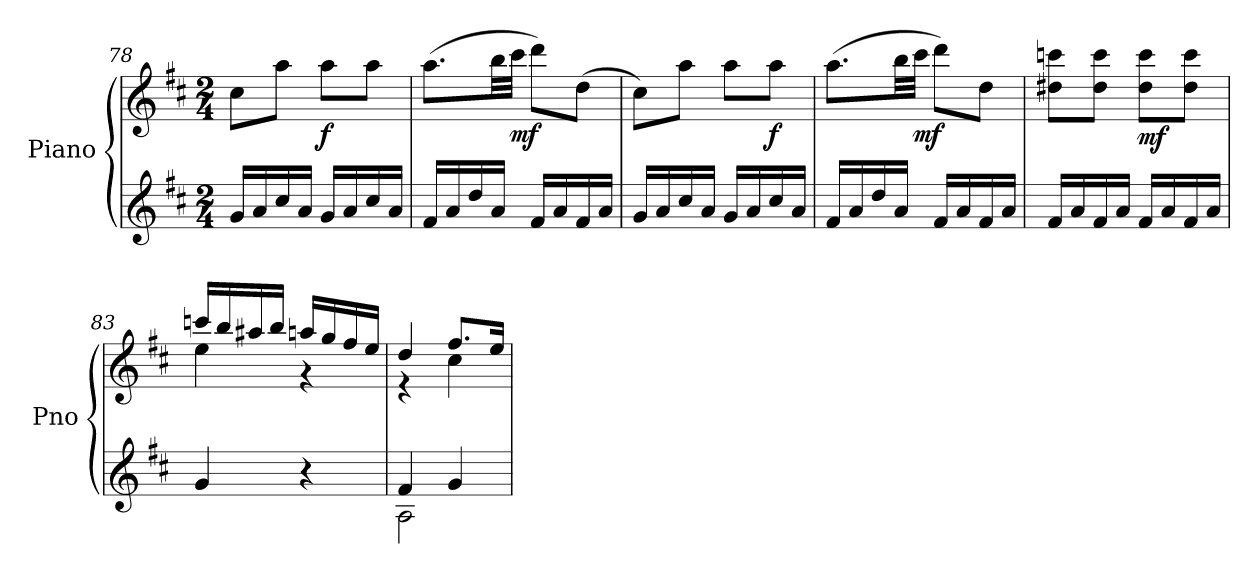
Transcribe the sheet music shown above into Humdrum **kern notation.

**kern	**kern	**dynam
*part1	*part1	*part1
*staff2	*staff1	*staff1/2
*I"Piano	*	*
*I'Pno	*	*
*clefG2	*clefG2	*
*k[f#c#]	*k[f#c#]	*
*M2/4	*M2/4	*
=78	=78	=78
16g/LL	8cc#\L	.
16a/	.	.
16cc#/	8aa\J	.
16a/JJ	.	.
!	!	!LO:DY:b
16g/LL	8aa\L	f
16a/	.	.
16cc#/	8aa\J	.
16a/JJ	.	.
=79	=79	=79
16f#/LL	(>8.aa\L	.
16a/	.	.
16dd/	.	.
16a/JJ	32bb\LL	.
!	!	!LO:DY:b
.	32ccc#\JJJ	mf
16f#/LL	8ddd\L)	.
16a/	.	.
16f#/	(>8dd\J	.
16a/JJ	.	.
!!LO:PB:g=z
=80	=80	=80
16g/LL	8cc#\L)	.
16a/	.	.
16cc#/	8aa\J	.
16a/JJ	.	.
16g/LL	8aa\L	.
16a/	.	.
!	!	!LO:DY:b
16cc#/	8aa\J	f
16a/JJ	.	.
=81	=81	=81
16f#/LL	(>8.aa\L	.
16a/	.	.
16dd/	.	.
16a/JJ	32bb\LL	.
!	!	!LO:DY:b
.	32ccc#\JJJ	mf
16f#/LL	8ddd\L)	.
16a/	.	.
16f#/	8dd\J	.
16a/JJ	.	.
=82	=82	=82
16f#/LL	8dd#X\ 8cccn\L	.
16a/	.	.
16f#/	8dd#\ 8ccc\J	.
16a/JJ	.	.
!	!	!LO:DY:b
16f#/LL	8dd#\ 8ccc\L	mf
16a/	.	.
16f#/	8dd#\ 8ccc\J	.
16a/JJ	.	.
=83	=83	=83
*	*^	*
4g/	16cccn/LL	4ee\	.
.	16bb/	.	.
.	16aa#X/	.	.
.	16bb/JJ	.	.
4r	16aan/LL	4r	.
.	16gg/	.	.
.	16ff#/	.	.
.	16ee/JJ	.	.
=84	=84	=84	=84
*^	*	*	*
4f#/	2A\	4dd/	4r	.
4g/	.	8.ff#/L	4cc#\	.
.	.	16ee/Jk	.	.
*v	*v	*	*	*
*	*v	*v	*
=	=	=
*-	*-	*-
